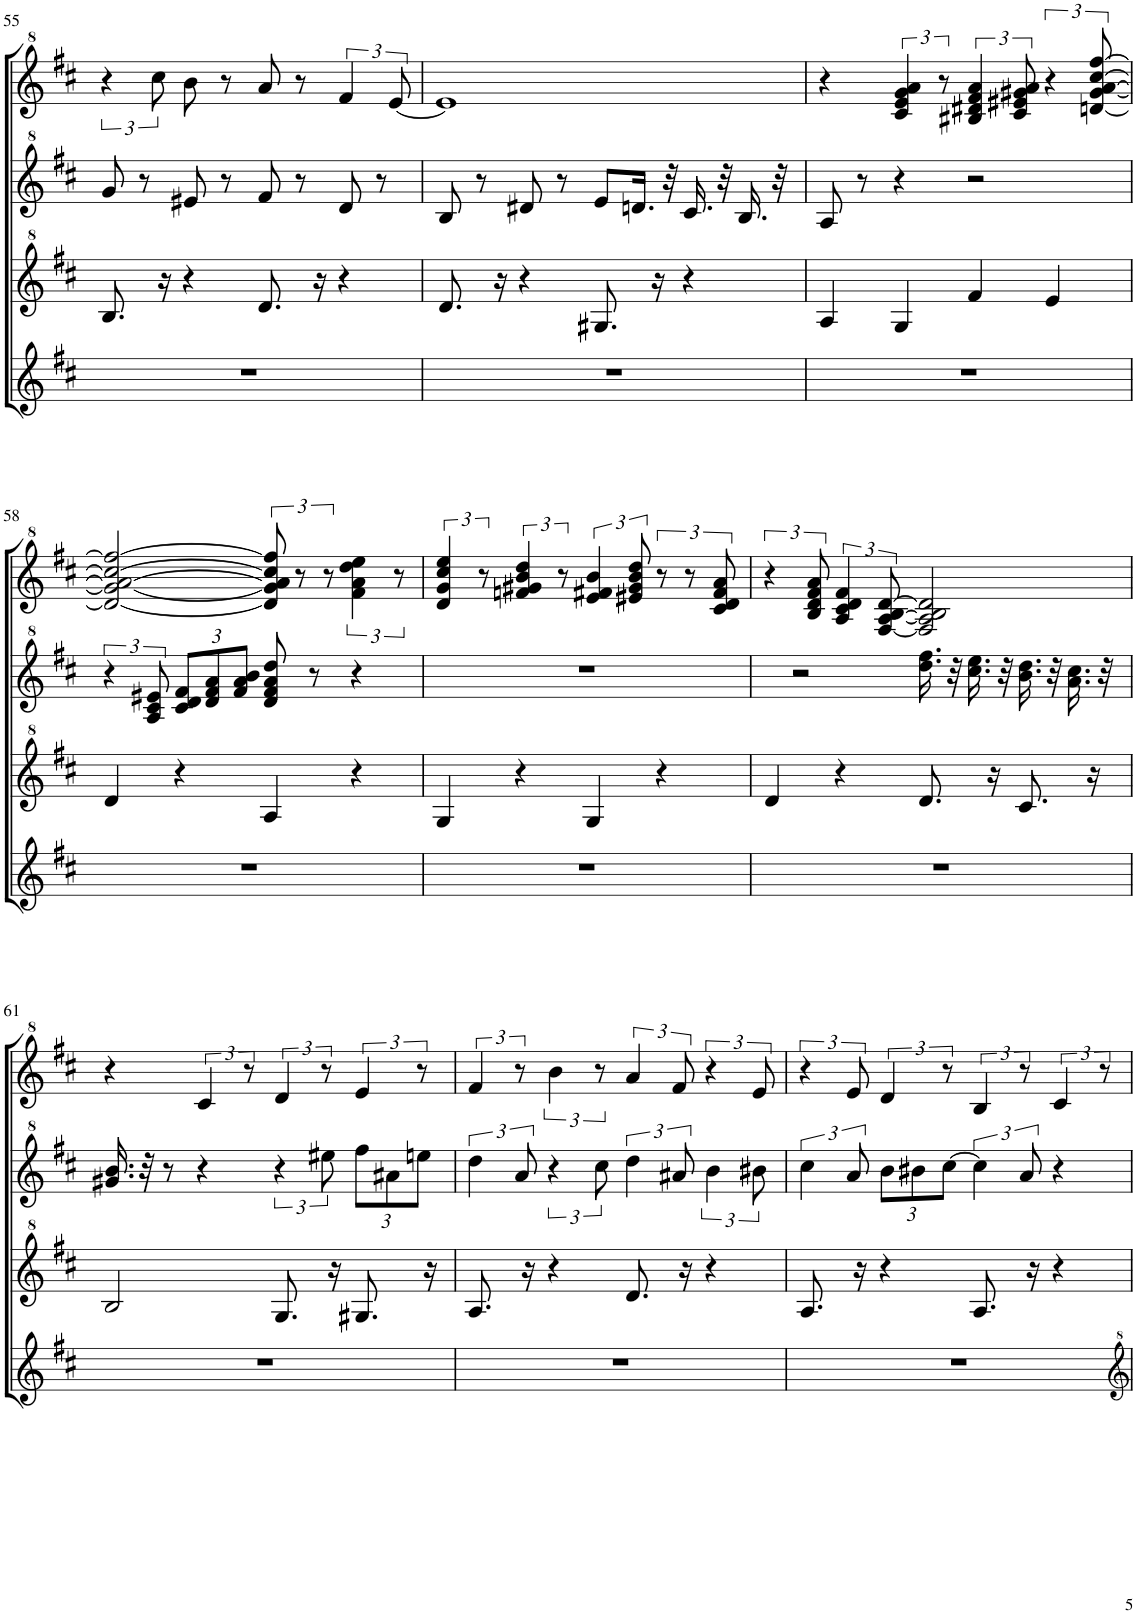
**kern	**kern	**kern	**kern
*part4	*part3	*part2	*part1
*staff4	*staff3	*staff2	*staff1
*I"Tenor Recorder	*I"Tenor Recorder	*I"Tenor Recorder	*I"Street Organ
!!LO:PB:g=z
*clefG2	*clefG^2	*clefG^2	*clefG^2
*k[f#c#]	*k[f#c#]	*k[f#c#]	*k[f#c#]
*M4/4	*M4/4	*M4/4	*M4/4
*met(c)	*met(c)	*met(c)	*met(c)
=55	=55	=55	=55
1r	8.b/	8gg/	6r
.	.	8r	.
.	.	.	12ccc#\
.	16r	.	.
.	4r	8ee#X/	8bb\
.	.	8r	8r
.	8.dd/	8ff#/	8aa/
.	.	8r	8r
.	16r	.	.
.	4r	8dd/	6ff#/
.	.	8r	.
.	.	.	[12ee/
=56	=56	=56	=56
1r	8.dd/	8b/	1ee]
.	.	8r	.
.	16r	.	.
.	4r	8dd#X/	.
.	.	8r	.
.	8.g#X/	8ee/L	.
.	.	16.ddn/Jk	.
.	16r	.	.
.	.	32r	.
.	4r	16.cc#/	.
.	.	32r	.
.	.	16.b/	.
.	.	32r	.
=57	=57	=57	=57
1r	4a/	8a/	4r
.	.	8r	.
.	4g/	4r	6cc#/ 6ee/ 6gg/ 6aa/
.	.	.	12r
.	4ff#/	2r	6b#X/ 6dd#X/ 6ff#/ 6aa/
.	.	.	12cc#/ 12ee#X/ 12gg#X/ 12aa/
.	4ee/	.	6r
.	.	.	[12ddn/ [12gg#/ [12aa/ [12ccc#/ [12fff#/
!!LO:LB:g=z
=58	=58	=58	=58
1r	4dd/	6r	2dd/_ 2gg#/_ 2aa/_ 2ccc#/_ 2fff#/_
.	.	12a/ 12cc#/ 12ee#X/	.
*	*	*Xbrackettup	*
.	4r	12cc#/ 12dd/ 12ff#/L	.
.	.	12dd/ 12ff#/ 12aa/	.
.	.	12ff#/ 12aa/ 12bb/J	.
.	4a/	8dd/ 8ff#/ 8aa/ 8ddd/	12dd/] 12gg#/] 12aa/] 12ccc#/] 12fff#/]
.	.	.	12r
.	.	8r	.
.	.	.	12r
.	4r	4r	6ff#\ 6aa\ 6ddd\ 6eee\
.	.	.	12r
=59	=59	=59	=59
1r	4g/	1r	6dd/ 6gg/ 6ccc#/ 6eee/
.	.	.	12r
.	4r	.	6ffn/ 6gg#X/ 6bb/ 6ddd/
.	.	.	12r
.	4g/	.	6ee/ 6ff#X/ 6bb/
.	.	.	12ee#X/ 12gg#/ 12bb/ 12ddd/
.	4r	.	12r
.	.	.	12r
.	.	.	12cc#/ 12dd/ 12ff#/ 12aa/
=60	=60	=60	=60
1r	4dd/	2r	6r
.	.	.	12b/ 12dd/ 12ff#/ 12aa/
.	4r	.	6a/ 6cc#/ 6dd/ 6ff#/
.	.	.	[12f#/ [12a/ [12b/ [12dd/
.	8.dd/	16.ddd\ 16.fff#\	2f#/] 2a/] 2b/] 2dd/]
.	.	32r	.
.	.	16.ccc#\ 16.eee\	.
.	16r	.	.
.	.	32r	.
.	8.cc#/	16.bb\ 16.ddd\	.
.	.	32r	.
.	.	16.aa\ 16.ccc#\	.
.	16r	.	.
.	.	32r	.
!!LO:LB:g=z
=61	=61	=61	=61
1r	2b/	16.gg#X/ 16.bb/	4r
.	.	32r	.
.	.	8r	.
.	.	4r	6cc#/
.	.	.	12r
*	*	*brackettup	*
.	8.g/	6r	6dd/
.	.	12eee#X\	12r
.	16r	.	.
*	*	*Xbrackettup	*
.	8.g#X/	12fff#\L	6ee/
.	.	12aa#X\	.
.	.	12eeen\J	12r
.	16r	.	.
=62	=62	=62	=62
*	*	*brackettup	*
1r	8.a/	6ddd\	6ff#/
.	.	12aa/	12r
.	16r	.	.
.	4r	6r	6bb\
.	.	12ccc#\	12r
.	8.dd/	6ddd\	6aa/
.	.	12aa#X/	12ff#/
.	16r	.	.
.	4r	6bb\	6r
.	.	12bb#X\	12ee/
=63	=63	=63	=63
1r	8.a/	6ccc#\	6r
.	.	12aa/	12ee/
.	16r	.	.
*	*	*Xbrackettup	*
.	4r	12bb\L	6dd/
.	.	12bb#X\	.
.	.	[4ccc#\	12r
.	8.a/	.	6b/
.	.	12aa/	12r
.	16r	.	.
.	4r	4r	6cc#/
.	.	.	12r
=	=	=	=
*-	*-	*-	*-
